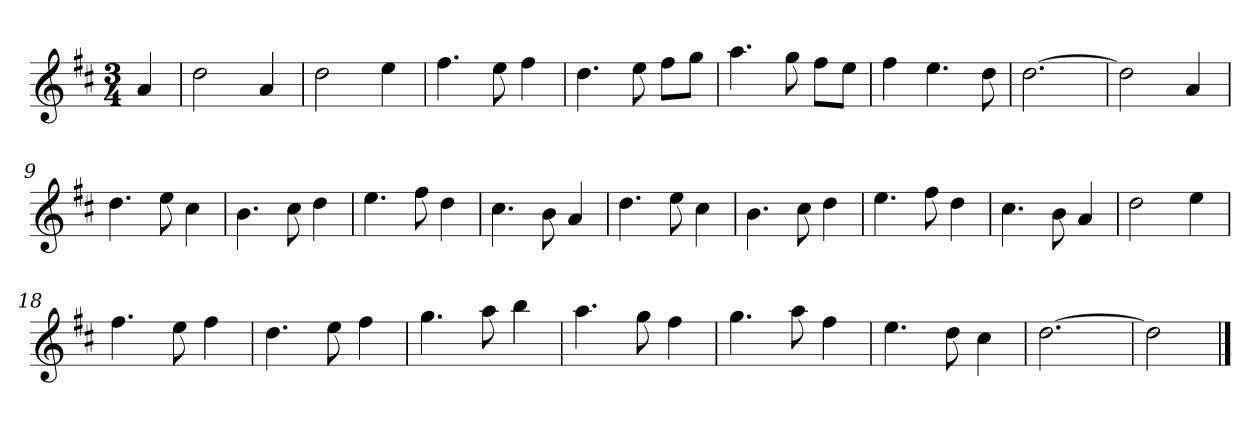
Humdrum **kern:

**kern
*part1
*staff1
*k[f#c#]
*M3/4
*MM120
=
4a
=1
2dd
4a
=2
2dd
4ee
=3
4.ff#
8ee
4ff#
=4
4.dd
8ee
8ff#L
8ggJ
=5
4.aa
8gg
8ff#L
8eeJ
=6
4ff#
4.ee
8dd
=7
[2.dd
=8
2dd]
4a
=9
4.dd
8ee
4cc#
=10
4.b
8cc#
4dd
=11
4.ee
8ff#
4dd
=12
4.cc#
8b
4a
=13
4.dd
8ee
4cc#
=14
4.b
8cc#
4dd
=15
4.ee
8ff#
4dd
=16
4.cc#
8b
4a
=17
2dd
4ee
=18
4.ff#
8ee
4ff#
=19
4.dd
8ee
4ff#
=20
4.gg
8aa
4bb
=21
4.aa
8gg
4ff#
=22
4.gg
8aa
4ff#
=23
4.ee
8dd
4cc#
=24
[2.dd
=25
2dd]
==
*-
